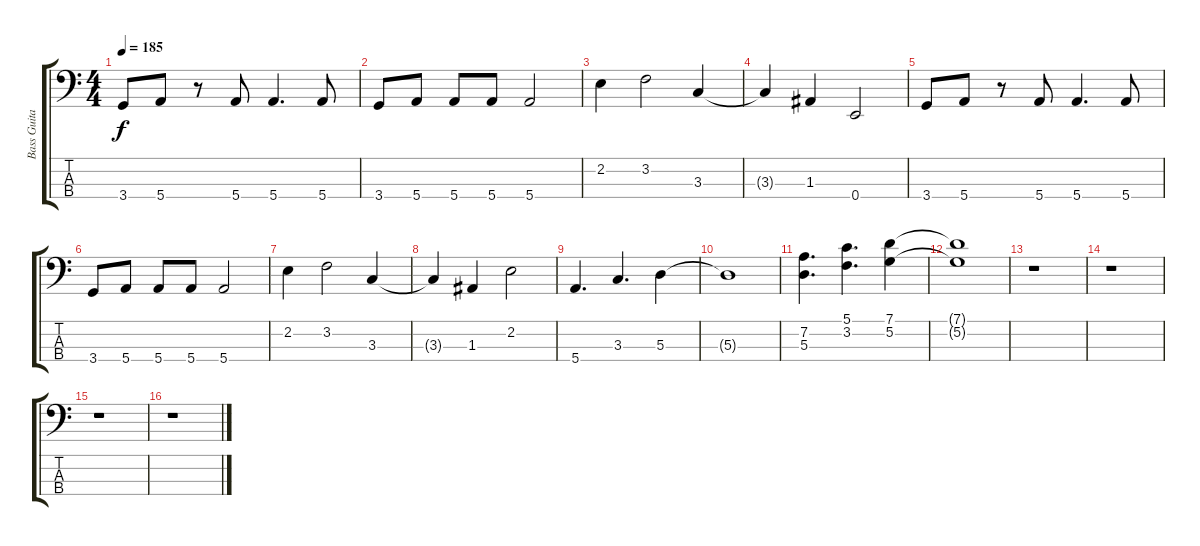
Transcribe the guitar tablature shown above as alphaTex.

\track ("Bass Guitar" "Bass Guita") {instrument electricbassfinger}
\staff {score tabs}
\tuning (G2 D2 A1 E1) {hide}
\ts (4 4)
\tempo 185
\clef f4
\ks c
3.4.8{dy f} 5.4.8 r.8 5.4.8 5.4.4{d} 5.4.8 |
3.4.8 5.4.8 5.4.8 5.4.8 5.4.2 |
2.2.4 3.2.2 3.3.4 |
3.3{t}.4 1.3.4 0.4.2 |
3.4.8 5.4.8 r.8 5.4.8 5.4.4{d} 5.4.8 |
3.4.8 5.4.8 5.4.8 5.4.8 5.4.2 |
2.2.4 3.2.2 3.3.4 |
3.3{t}.4 1.3.4 2.2.2 |
5.4.4{d} 3.3.4{d} 5.3.4 |
5.3{t}.1 |
(7.2 5.3).4{d} (5.1 3.2).4{d} (7.1 5.2).4 |
(7.1{t} 5.2{t}).1 |
r.1 |
r.1 |
r.1 |
r.1
